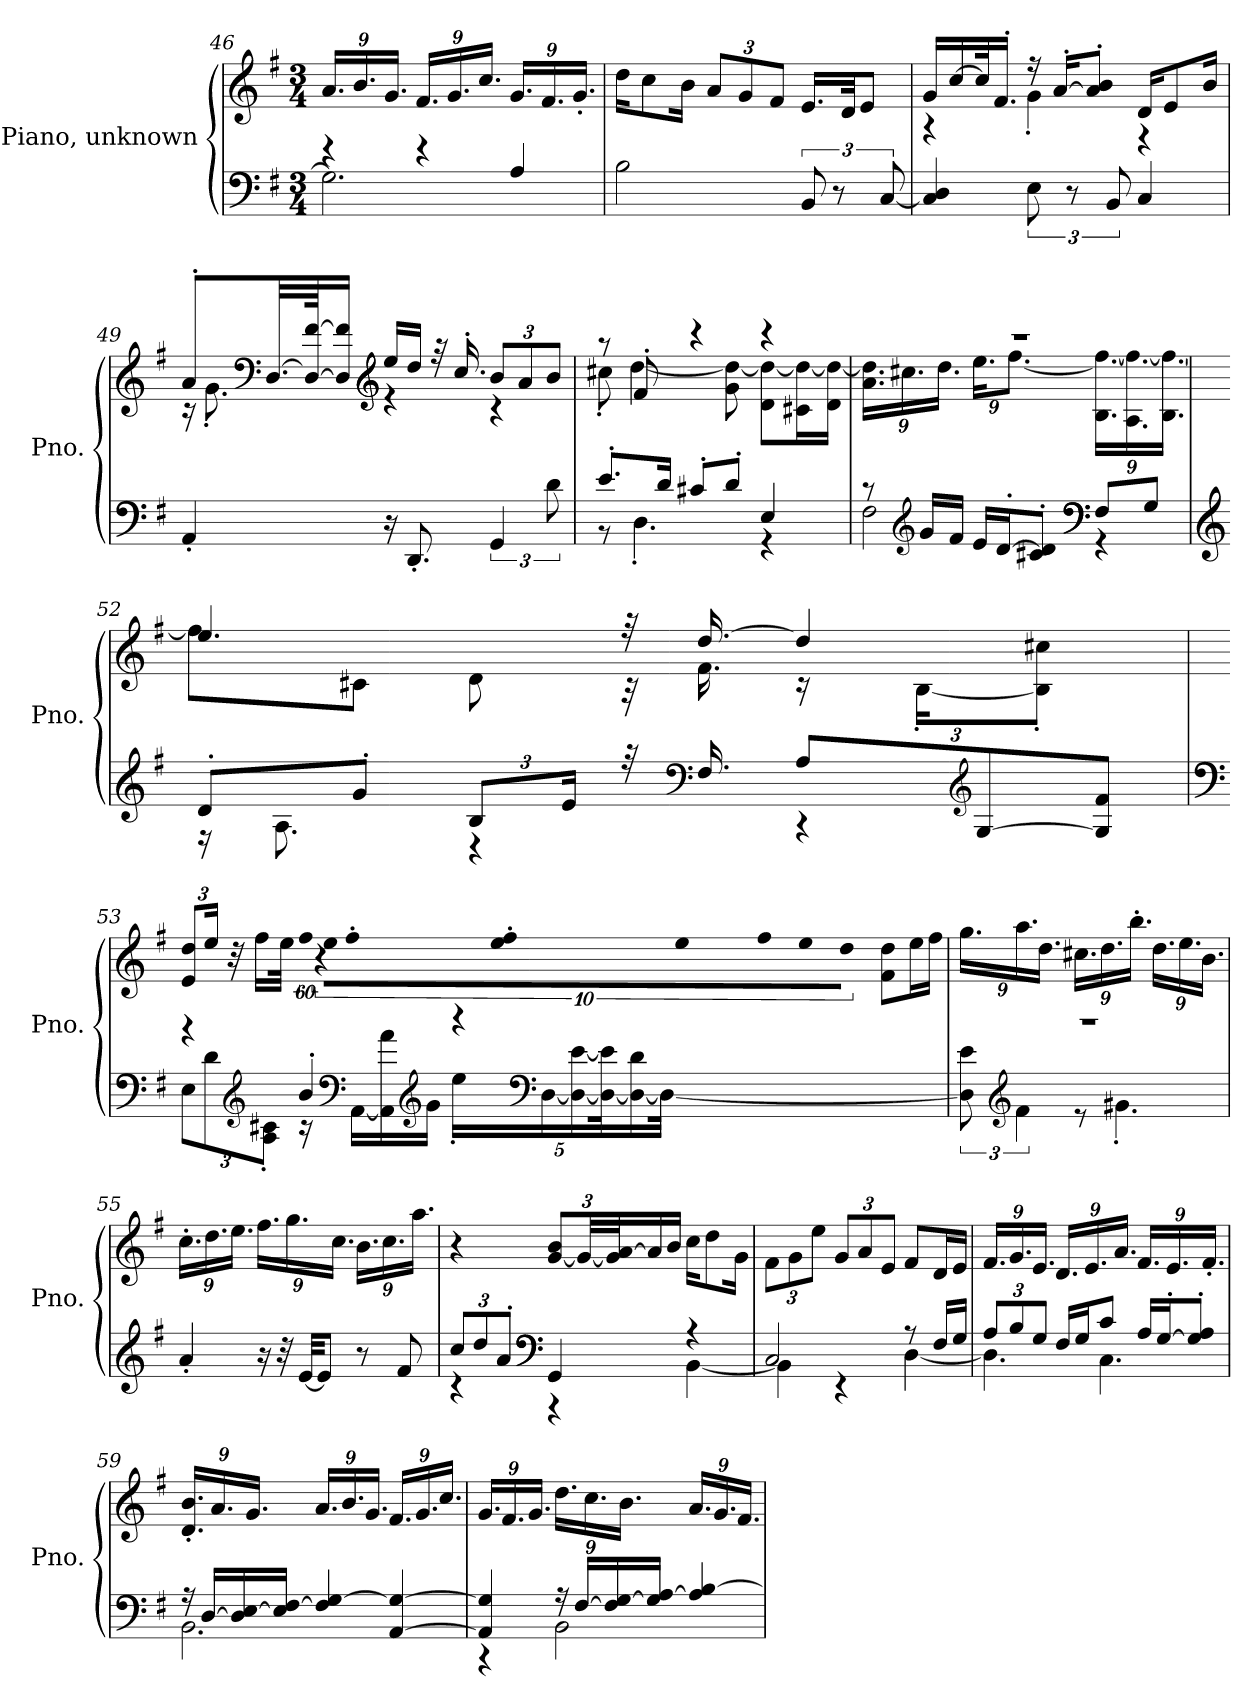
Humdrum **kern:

**kern	**kern
*part1	*part1
*staff2	*staff1
*I"Piano, unknown	*
*I'Pno.	*
!!LO:LB:g=z
*clefF4	*clefG2
*k[f#]	*k[f#]
*M3/4	*M3/4
=46	=46
*^	*
*	*	*Xbrackettup
4r	2.G\]	18.a/LL
.	.	18.b/
.	.	18.g/JJ
4r	.	18.f#/LL
.	.	18.g/
.	.	18.cc/JJ
4A/	.	18.g/LL
.	.	18.f#/
.	.	18.g'/JJ
*v	*v	*
=47	=47
2B\	16dd\KL
.	8cc\
.	16b\Jk
.	12a/L
.	12g/
.	12f#/J
12BB/	16.e/LL
12r	.
.	32d/JK
.	8e/J
[12C/	.
=48	=48
*	*^
4C/] 4D/	16g/LL	4r
.	[16cc/	.
.	32cc/K]	.
.	16.f#'/JJ	.
12E\	16r	4g'\
.	[16a'/KL	.
12r	.	.
.	8a/]' 8b/'J	.
12BB/	.	.
4C/	16d/KL	4r
.	8e/	.
.	16b/Jk	.
!!LO:LB:g=z	!!
=49	=49	=49
4AA'/	8a'/L	16r
.	.	8.g'\
*	*clefF4	*
.	[32.D/LL	.
.	64D/_ [64f#/JK	.
.	16D/] 16f#/]JJ	.
*	*clefG2	*
16r	16ee/LL	4r
8.DD'/	16dd/JJ	.
.	32r	.
.	16.cc'/	.
6GG/	12b/L	4r
.	12a/	.
12d\	12b/J	.
=50	=50	=50
*^	*	*
8.e'/L	8r	8r	8cc#X'\
.	4.D'\	8f#'/	[4dd\
16d/Jk	.	.	.
8c#X'/L	.	4r	.
8d'/J	.	.	8g\ 8dd\_
4E/	4r	4r	8d\ 8dd\_L
.	.	.	16c#X\ 16dd\_L
.	.	.	16d\ 16dd\_JJ
!!LO:LB:g=z	!!
=51	=51	=51	=51
8r	2F#\	2.r	18.a\ 18.dd\]LL
.	.	.	18.cc#X\
*clefG2	*	*	*
16g/LL	.	.	.
.	.	.	18.dd\JJ
16f#/JJ	.	.	.
16e/LL	.	.	18.ee\KL
[16d'/J	.	.	.
.	.	.	[9.ff#\J
8c#X/' 8d/]'J	.	.	.
*clefF4	*	*	*
8F#/L	4r	.	18.B\ 18.ff#\_LL
.	.	.	18.A\ 18.ff#\_
8G/J	.	.	.
.	.	.	18.B\ 18.ff#\_JJ
=52	=52	=52	=52
*clefG2	*	*	*
8d'/L	16r	4.ee/	8ff#\L]
.	8.A\	.	.
8g'/J	.	.	8c#X\J
*Xbrackettup	*	*	*
12B/L	4r	.	8d\
24e/Jk	.	.	.
32r	.	32r	32r
*clefF4	*	*	*
16.F#/	.	[16.dd/	16.f#\
12A/L	4r	4dd/]	16r
.	.	.	[16B'\KL
*clefG2	*	*	*
[12G/	.	.	.
.	.	.	8B\]' 8cc#X\'J
12G/] 12f#/J	.	.	.
*	*	*v	*v
!!LO:PB:g=z
=53	=53	=53
*clefF4	*	*
4r	12E\L	12e/ 12dd/L
.	12d\	24ee/Jk
.	.	32r
.	.	16ff#\LL
*clefG2	*	*
.	12A\' 12c#X\'J	.
.	.	32ee\JJk
*	*	*brackettup
!	!	!LO:N:vis=32
4b'/	16r	1920%53ff#\
!	!	!LO:N:vis=64
.	.	640%9r
!	!	!LO:N:vis=64
.	.	640%9ee\KLLL
!	!	!LO:N:vis=32
.	.	1920%53ff#'\
*clefF4	*	*
.	[16AA\LL	.
!	!	!LO:N:vis=32
.	.	1920%53ee\' 1920%53ff#\'
!	!	!LO:N:vis=32
.	.	1920%53ee\
.	16AA\] 16a\	.
.	.	1920ryy
!	!	!LO:N:vis=32
.	.	1920%53ff#\
!	!	!LO:N:vis=32
.	.	1920%53ee\J
*clefG2	*	*
.	16g\JJ	.
!	!	!LO:N:vis=16
.	.	1920%107dd\JJ
4r	20ee'\LL	8f#\ 8dd\L
*clefF4	*	*
.	[20D\	.
.	20D\_ [20e\	.
.	.	16ee\L
.	40D\_ 40e\]K	.
.	20D\_ 20d\	.
.	.	16ff#\JJ
.	40D\JJk_	.
=54	=54	=54
*	*brackettup	*Xbrackettup
2.r	12D\] 12e\	18.gg\LL
*clefG2	*	*
.	6f#\	18.aa\
.	.	18.dd\JJ
.	8r	18.cc#X\LL
.	.	18.dd\
.	4.g#X'\	.
.	.	18.bb'\JJ
.	.	18.dd\LL
.	.	18.ee\
.	.	18.b\JJ
*v	*v	*
!!LO:LB:g=z
=55	=55
4a'/	18.cc'\LL
.	18.dd\
.	18.ee\JJ
16r	18.ff#\LL
32r	.
.	18.gg\
[32e/KKL	.
8e/J]	.
.	18.cc\JJ
8r	18.b\LL
.	18.cc\
8f#/	.
.	18.aa\JJ
=56	=56
*Xbrackettup	*
*^	*
12cc/L	4r	4r
12dd/	.	.
12a'/J	.	.
*clefF4	*	*
4GG/	4r	[12g/ 12b/L
.	.	48g/LL_
.	.	48g/] [48a/J
.	.	16a/]
.	.	16b/JJ
4r	[4BB\	16cc\KL
.	.	8dd\
.	.	16g\Jk
=57	=57	=57
2C/	4BB\]	12f#\L
.	.	12g\
.	.	12ee\J
.	4r	12g/L
.	.	12a/
.	.	12e/J
8r	[4D\	8f#/L
16F#/LL	.	16d/L
16G/JJ	.	16e/JJ
!!LO:LB:g=z
=58	=58	=58
12A/L	4.D\]	18.f#/LL
12B/	.	18.g/
12G/J	.	18.e/JJ
16F#/LL	.	18.d/LL
16G/J	.	.
.	.	18.e/
8c/J	4.C\	.
.	.	18.a/JJ
16A/LL	.	18.f#/LL
[16G'/J	.	.
.	.	18.e/
8G/]' 8A/'J	.	.
.	.	18.f#'/JJ
=59	=59	=59
16r	2.BB\	18.d/' 18.b/'LL
[16D/LL	.	.
.	.	18.a/
16D/] [16E/	.	.
.	.	18.g/JJ
16E/] [16F#/JJ	.	.
4F#/] [4G/	.	18.a/LL
.	.	18.b/
.	.	18.g/JJ
[4AA/ 4G/_	.	18.f#/LL
.	.	18.g/
.	.	18.cc/JJ
!!LO:LB:g=z
=60	=60	=60
4AA/] 4G/]	4r	18.g/LL
.	.	18.f#/
.	.	18.g/JJ
16r	2BB\	18.dd\LL
[16F#/LL	.	.
.	.	18.cc\
16F#/] [16G/	.	.
.	.	18.b\JJ
16G/] [16A/JJ	.	.
4A/] [4B/	.	18.a/LL
.	.	18.g/
.	.	18.f#/JJ
*v	*v	*
=	=
*-	*-
